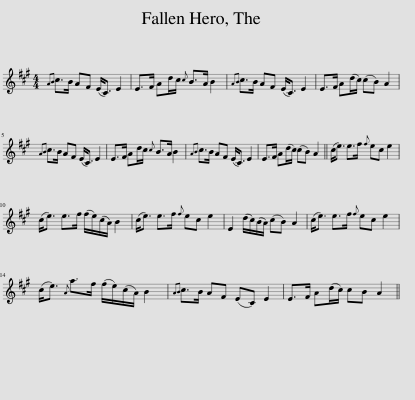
X:1
L:1/8
M:4/4
I:linebreak $
K:A
V:1 treble
V:1
{AB} c>B AF (E<C) E2 | E>F Ad/c/{c} B>A B2 |{AB} c>B AF (E<C) E2 | E>F A(d/c/) (cB) A2 |${AB} c>B AF (E<C) E2 | %5
 E>F Ad/c/{c} B>A B2 |{AB} c>B AF (E<C) E2 | E>F A(d/c/) (cB) A2 || (c<e) e>f{f} ec e2 |$ (c<e) e>f (f/e/)(c/A/) B2 | %10
 (c<e) e>f{f} ec e2 | E2 (d/c/)(B/A/) (cB) A2 | (c<e) e>f{f} ec e2 |$ (c<e){A} a>f (f/e/)(c/A/) B2 |{AB} c>B AF (EC) E2 | %15
 E>F A(d/c/) cB A2 || %16
